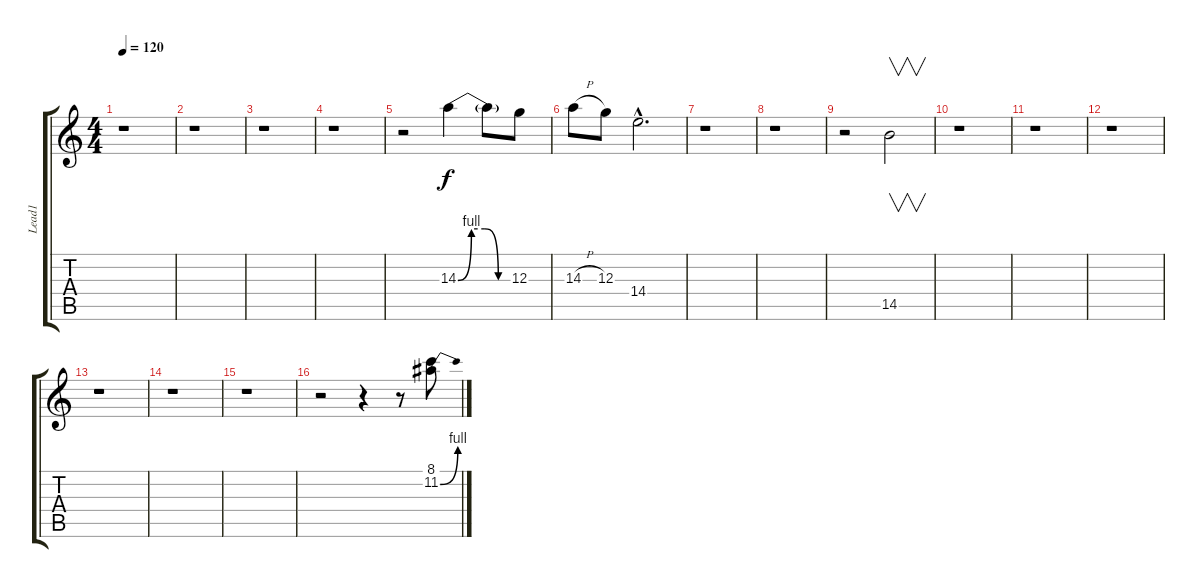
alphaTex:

\track ("Lead1" "Lead1") {instrument distortionguitar}
\staff {score tabs}
\tuning (E4 B3 G3 D3 A2 E2) {hide}
\ts (4 4)
\tempo 120
\clef g2
\ks c
r.1{dy f} |
r.1 |
r.1 |
r.1 |
r.2 14.3{be (custom 0 0 15 4 30 4 45 0 60 0)}.4 14.3{t}.8 12.3.8 |
14.3{h}.8 12.3.8 14.4{hac}.2{d} |
r.1 |
r.1 |
r.2 14.5.2{v} |
r.1 |
r.1 |
r.1 |
r.1 |
r.1 |
r.1 |
r.2 r.4 r.8 (8.1 11.2{be (bend 0 0 60 4)}).8
